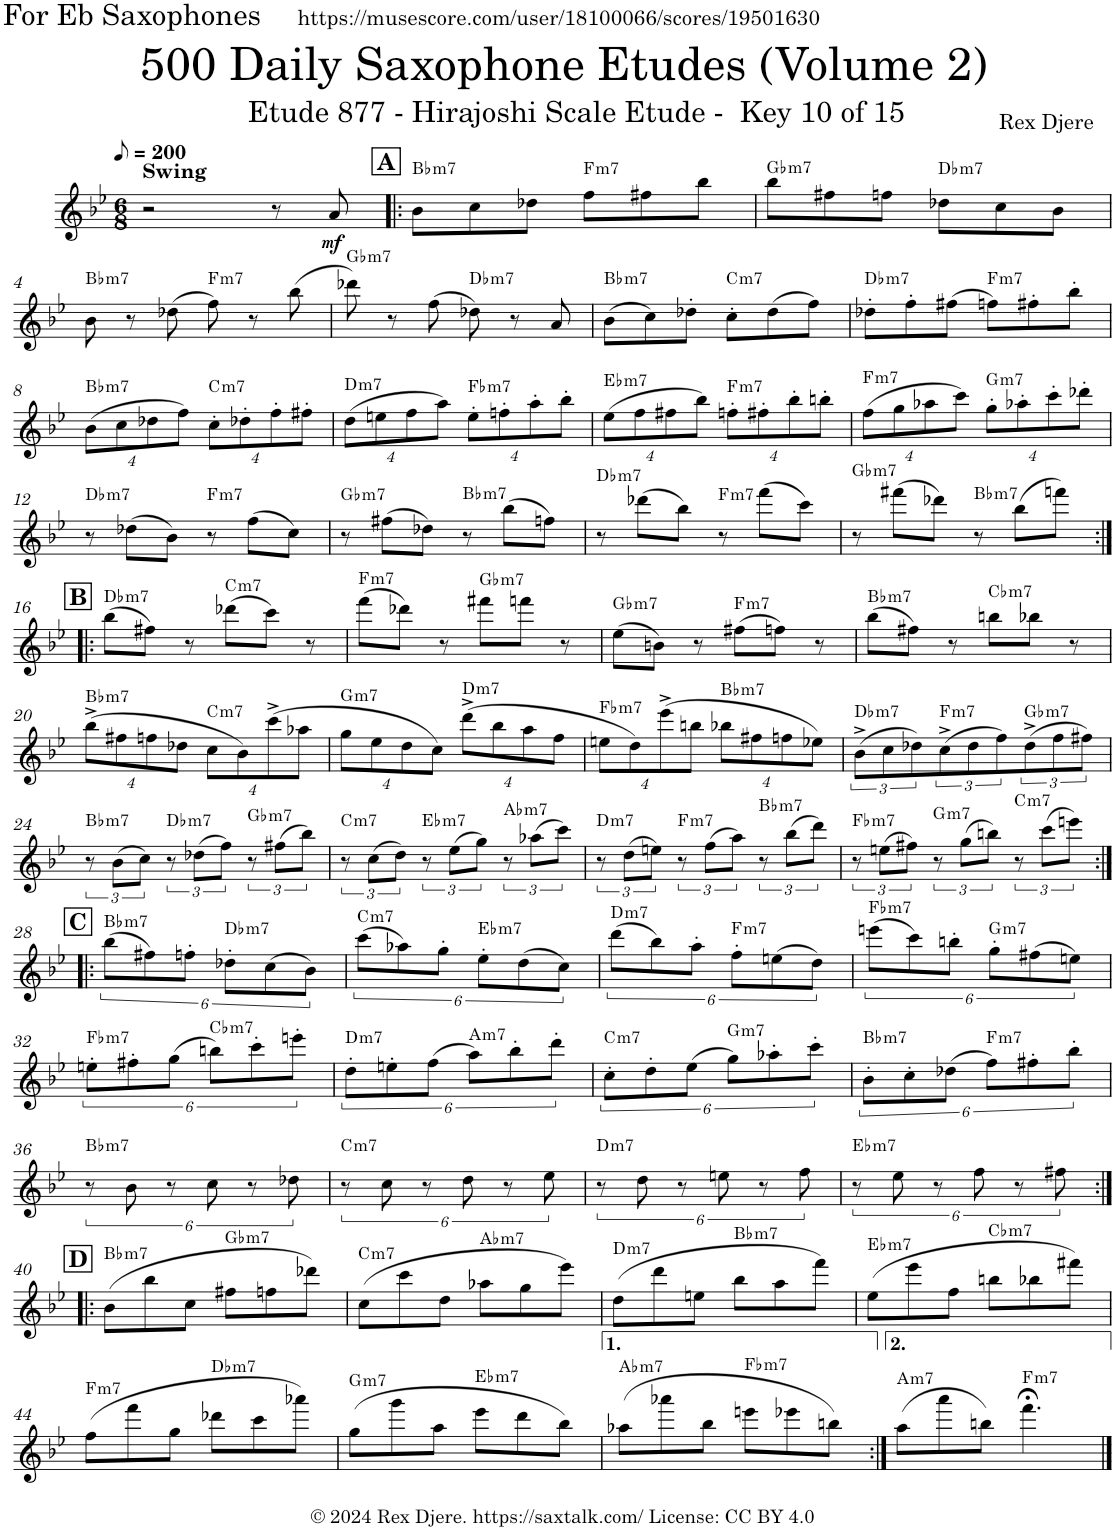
**kern	**dynam	**harte
*part1	*part1	*part1
*staff1	*staff1	*
*I"Alto Saxophone	*	*
*I'A. Sax.	*	*
*clefG2	*	*
*Trd5c9	*	*
*k[b-e-]	*	*
*M6/8	*	*
*MM100	*	*
=1	=1	=1
!LO:TX:a:B:t=Swing	!	!
2r	.	.
8r	.	.
!	!LO:DY:b	!
8a/	mf	.
!!LO:REH:place=s1:a:B:cj:fs=14:t=A
=2!|:	=2!|:	=2!|:
!	!	!LO:H:kt=m7
8b-\L	.	Bb:min7
8cc\	.	.
8dd-X\J	.	.
!	!	!LO:H:kt=m7
8ff\L	.	F:min7
8ff#X\	.	.
8bb-\J	.	.
=3	=3	=3
!	!	!LO:H:kt=m7
8bb-\L	.	Gb:min7
8ff#X\	.	.
8ffn\J	.	.
!	!	!LO:H:kt=m7
8dd-X\L	.	Db:min7
8cc\	.	.
8b-\J	.	.
!!LO:LB:g=z
=4	=4	=4
!	!	!LO:H:kt=m7
8b-\	.	Bb:min7
8r	.	.
(8dd-X\	.	.
!	!	!LO:H:kt=m7
8ff\)	.	F:min7
8r	.	.
(8bb-\	.	.
=5	=5	=5
!	!	!LO:H:kt=m7
8ddd-X\)	.	Gb:min7
8r	.	.
(8ff\	.	.
!	!	!LO:H:kt=m7
8dd-X\)	.	Db:min7
8r	.	.
8a/	.	.
=6	=6	=6
!	!	!LO:H:kt=m7
(8b-\L	.	Bb:min7
8cc\)	.	.
8dd-X'\J	.	.
!	!	!LO:H:kt=m7
8cc'\L	.	C:min7
(8dd-\	.	.
8ff\J)	.	.
=7	=7	=7
!	!	!LO:H:kt=m7
8dd-X'\L	.	Db:min7
8ff'\	.	.
(8ff#X\J	.	.
!	!	!LO:H:kt=m7
8ffn\L)	.	F:min7
8ff#X'\	.	.
8bb-'\J	.	.
!!LO:LB:g=z
=8	=8	=8
*Xbrackettup	*	*
!	!	!LO:H:kt=m7
(32%3b-\L	.	Bb:min7
32%3cc\	.	.
32%3dd-X\	.	.
32%3ff\J)	.	.
!	!	!LO:H:kt=m7
32%3cc'\L	.	C:min7
32%3dd-X'\	.	.
32%3ff'\	.	.
32%3ff#X'\J	.	.
=9	=9	=9
!	!	!LO:H:kt=m7
(32%3dd\L	.	D:min7
32%3een\	.	.
32%3ff\	.	.
32%3aa\J)	.	.
!	!	!LO:H:kt=m7
32%3ee'\L	.	Fb:min7
32%3ffn'\	.	.
32%3aa'\	.	.
32%3bb-'\J	.	.
=10	=10	=10
!	!	!LO:H:kt=m7
(32%3ee-\L	.	Eb:min7
32%3ff\	.	.
32%3ff#X\	.	.
32%3bb-\J)	.	.
!	!	!LO:H:kt=m7
32%3ffn'\L	.	F:min7
32%3ff#X'\	.	.
32%3bb-'\	.	.
32%3bbn'\J	.	.
=11	=11	=11
!	!	!LO:H:kt=m7
(32%3ff\L	.	F:min7
32%3gg\	.	.
32%3aa-X\	.	.
32%3ccc\J)	.	.
!	!	!LO:H:kt=m7
32%3gg'\L	.	G:min7
32%3aa-X'\	.	.
32%3ccc'\	.	.
32%3ddd-X'\J	.	.
!!LO:LB:g=z
=12	=12	=12
!	!	!LO:H:kt=m7
8r	.	Db:min7
(8dd-X\L	.	.
8b-\J)	.	.
!	!	!LO:H:kt=m7
8r	.	F:min7
(8ff\L	.	.
8cc\J)	.	.
=13	=13	=13
!	!	!LO:H:kt=m7
8r	.	Gb:min7
(8ff#X\L	.	.
8dd-X\J)	.	.
!	!	!LO:H:kt=m7
8r	.	Bb:min7
(8bb-\L	.	.
8ffn\J)	.	.
=14	=14	=14
!	!	!LO:H:kt=m7
8r	.	Db:min7
(8ddd-X\L	.	.
8bb-\J)	.	.
!	!	!LO:H:kt=m7
8r	.	F:min7
(8fff\L	.	.
8ccc\J)	.	.
=15	=15	=15
!	!	!LO:H:kt=m7
8r	.	Gb:min7
(8fff#X\L	.	.
8ddd-X\J)	.	.
!	!	!LO:H:kt=m7
8r	.	Bb:min7
(8bb-\L	.	.
8fffn\J)	.	.
!!LO:LB:g=z
!!LO:REH:place=s1:a:B:cj:fs=14:t=B
=16:|!|:	=16:|!|:	=16:|!|:
!	!	!LO:H:kt=m7
(8bb-\L	.	Db:min7
8ff#X\J)	.	.
8r	.	.
!	!	!LO:H:kt=m7
(8ddd-X\L	.	C:min7
8ccc\J)	.	.
8r	.	.
=17	=17	=17
!	!	!LO:H:kt=m7
(8fff\L	.	F:min7
8ddd-X\J)	.	.
8r	.	.
!	!	!LO:H:kt=m7
8fff#X\L	.	Gb:min7
8fffn\J	.	.
8r	.	.
=18	=18	=18
!	!	!LO:H:kt=m7
(8ee-\L	.	Gb:min7
8bn\J)	.	.
8r	.	.
!	!	!LO:H:kt=m7
(8ff#X\L	.	F:min7
8ffn\J)	.	.
8r	.	.
=19	=19	=19
!	!	!LO:H:kt=m7
(8bb-\L	.	Bb:min7
8ff#X\J)	.	.
8r	.	.
!	!	!LO:H:kt=m7
8bbn\L	.	Cb:min7
8bb-X\J	.	.
8r	.	.
!!LO:LB:g=z
=20	=20	=20
!	!	!LO:H:kt=m7
(32%3bb-^\L	.	Bb:min7
32%3ff#X\	.	.
32%3ffn\	.	.
32%3dd-X\J	.	.
!	!	!LO:H:kt=m7
32%3cc\L	.	C:min7
32%3b-\)	.	.
(32%3ccc^\	.	.
32%3aa-X\J	.	.
=21	=21	=21
!	!	!LO:H:kt=m7
32%3gg\L	.	G:min7
32%3ee-\	.	.
32%3dd\	.	.
32%3cc\J)	.	.
!	!	!LO:H:kt=m7
(32%3ddd^\L	.	D:min7
32%3bb-\	.	.
32%3aa\	.	.
32%3ff\J	.	.
=22	=22	=22
!	!	!LO:H:kt=m7
32%3een\L	.	Fb:min7
32%3dd\)	.	.
(32%3eee-^\	.	.
32%3bbn\J	.	.
!	!	!LO:H:kt=m7
32%3bb-X\L	.	Bb:min7
32%3ff#X\	.	.
32%3ffn\	.	.
32%3ee-X\J)	.	.
=23	=23	=23
*brackettup	*	*
!	!	!LO:H:kt=m7
(12b-^\L	.	Db:min7
12cc\	.	.
12dd-X\)	.	.
!	!	!LO:H:kt=m7
(12cc^\	.	F:min7
12dd-\	.	.
12ff\)	.	.
!	!	!LO:H:kt=m7
(12dd-^\	.	Gb:min7
12ff\	.	.
12ff#X\J)	.	.
!!LO:LB:g=z
=24	=24	=24
!	!	!LO:H:kt=m7
12r	.	Bb:min7
(12b-\L	.	.
12cc\J)	.	.
!	!	!LO:H:kt=m7
12r	.	Db:min7
(12dd-X\L	.	.
12ff\J)	.	.
!	!	!LO:H:kt=m7
12r	.	Gb:min7
(12ff#X\L	.	.
12bb-\J)	.	.
=25	=25	=25
!	!	!LO:H:kt=m7
12r	.	C:min7
(12cc\L	.	.
12dd\J)	.	.
!	!	!LO:H:kt=m7
12r	.	Eb:min7
(12ee-\L	.	.
12gg\J)	.	.
!	!	!LO:H:kt=m7
12r	.	Ab:min7
(12aa-X\L	.	.
12ccc\J)	.	.
=26	=26	=26
!	!	!LO:H:kt=m7
12r	.	D:min7
(12dd\L	.	.
12een\J)	.	.
!	!	!LO:H:kt=m7
12r	.	F:min7
(12ff\L	.	.
12aa\J)	.	.
!	!	!LO:H:kt=m7
12r	.	Bb:min7
(12bb-\L	.	.
12ddd\J)	.	.
=27	=27	=27
!	!	!LO:H:kt=m7
12r	.	Fb:min7
(12een\L	.	.
12ff#X\J)	.	.
!	!	!LO:H:kt=m7
12r	.	G:min7
(12gg\L	.	.
12bbn\J)	.	.
!	!	!LO:H:kt=m7
12r	.	C:min7
(12ccc\L	.	.
12eeen\J)	.	.
!!LO:LB:g=z
!!LO:REH:place=s1:a:B:cj:fs=14:t=C
=28:|!|:	=28:|!|:	=28:|!|:
!	!	!LO:H:kt=m7
(8bb-\L	.	Bb:min7
8ff#X\)	.	.
8ffn'\J	.	.
!	!	!LO:H:kt=m7
8dd-X'\L	.	Db:min7
(8cc\	.	.
8b-\J)	.	.
=29	=29	=29
!	!	!LO:H:kt=m7
(8ccc\L	.	C:min7
8aa-X\)	.	.
8gg'\J	.	.
!	!	!LO:H:kt=m7
8ee-'\L	.	Eb:min7
(8dd\	.	.
8cc\J)	.	.
=30	=30	=30
!	!	!LO:H:kt=m7
(8ddd\L	.	D:min7
8bb-\)	.	.
8aa'\J	.	.
!	!	!LO:H:kt=m7
8ff'\L	.	F:min7
(8een\	.	.
8dd\J)	.	.
=31	=31	=31
!	!	!LO:H:kt=m7
(8eeen\L	.	Fb:min7
8ccc\)	.	.
8bbn'\J	.	.
!	!	!LO:H:kt=m7
8gg'\L	.	G:min7
(8ff#X\	.	.
8een\J)	.	.
!!LO:LB:g=z
=32	=32	=32
!	!	!LO:H:kt=m7
8een'\L	.	Fb:min7
8ff#X'\	.	.
(8gg\J	.	.
!	!	!LO:H:kt=m7
8bbn\L)	.	Cb:min7
8ccc'\	.	.
8eeen'\J	.	.
=33	=33	=33
!	!	!LO:H:kt=m7
8dd'\L	.	D:min7
8een'\	.	.
(8ff\J	.	.
!	!	!LO:H:kt=m7
8aa\L)	.	A:min7
8bb-'\	.	.
8ddd'\J	.	.
=34	=34	=34
!	!	!LO:H:kt=m7
8cc'\L	.	C:min7
8dd'\	.	.
(8ee-\J	.	.
!	!	!LO:H:kt=m7
8gg\L)	.	G:min7
8aa-X'\	.	.
8ccc'\J	.	.
=35	=35	=35
!	!	!LO:H:kt=m7
8b-'\L	.	Bb:min7
8cc'\	.	.
(8dd-X\J	.	.
!	!	!LO:H:kt=m7
8ff\L)	.	F:min7
8ff#X'\	.	.
8bb-'\J	.	.
!!LO:LB:g=z
=36	=36	=36
!	!	!LO:H:kt=m7
8r	.	Bb:min7
8b-\	.	.
8r	.	.
8cc\	.	.
8r	.	.
8dd-X\	.	.
=37	=37	=37
!	!	!LO:H:kt=m7
8r	.	C:min7
8cc\	.	.
8r	.	.
8dd\	.	.
8r	.	.
8ee-\	.	.
=38	=38	=38
!	!	!LO:H:kt=m7
8r	.	D:min7
8dd\	.	.
8r	.	.
8een\	.	.
8r	.	.
8ff\	.	.
=39	=39	=39
!	!	!LO:H:kt=m7
8r	.	Eb:min7
8ee-\	.	.
8r	.	.
8ff\	.	.
8r	.	.
8ff#X\	.	.
!!LO:LB:g=z
!!LO:REH:place=s1:a:B:cj:fs=14:t=D
=40:|!|:	=40:|!|:	=40:|!|:
!	!	!LO:H:kt=m7
(8b-\L	.	Bb:min7
8bb-\	.	.
8cc\J	.	.
!	!	!LO:H:kt=m7
8ff#X\L	.	Gb:min7
8ffn\	.	.
8ddd-X\J)	.	.
=41	=41	=41
!	!	!LO:H:kt=m7
(8cc\L	.	C:min7
8ccc\	.	.
8dd\J	.	.
!	!	!LO:H:kt=m7
8aa-X\L	.	Ab:min7
8gg\	.	.
8eee-\J)	.	.
=42	=42	=42
!	!	!LO:H:kt=m7
(8dd\L	.	D:min7
8ddd\	.	.
8een\J	.	.
!	!	!LO:H:kt=m7
8bb-\L	.	Bb:min7
8aa\	.	.
8fff\J)	.	.
=43	=43	=43
!	!	!LO:H:kt=m7
(8ee-\L	.	Eb:min7
8eee-\	.	.
8ff\J	.	.
!	!	!LO:H:kt=m7
8bbn\L	.	Cb:min7
8bb-X\	.	.
8fff#X\J)	.	.
!!LO:LB:g=z
=44	=44	=44
!	!	!LO:H:kt=m7
(8ff\L	.	F:min7
8fff\	.	.
8gg\J	.	.
!	!	!LO:H:kt=m7
8ddd-X\L	.	Db:min7
8ccc\	.	.
8aaa-X\J)	.	.
=45	=45	=45
!	!	!LO:H:kt=m7
(8gg\L	.	G:min7
8ggg\	.	.
8aa\J	.	.
!	!	!LO:H:kt=m7
8eee-\L	.	Eb:min7
8ddd\	.	.
8bb-\J)	.	.
=46	=46	=46
!	!	!LO:H:kt=m7
(8aa-X\L	.	Ab:min7
8aaa-X\	.	.
8bb-\J	.	.
!	!	!LO:H:kt=m7
8eeen\L	.	Fb:min7
8eee-X\	.	.
8bbn\J)	.	.
=47:|!	=47:|!	=47:|!
!	!	!LO:H:kt=m7
(8aa\L	.	A:min7
8aaa\	.	.
8bbn\J)	.	.
!	!	!LO:H:kt=m7
4.fff;<\	.	F:min7
==	==	==
*-	*-	*-
